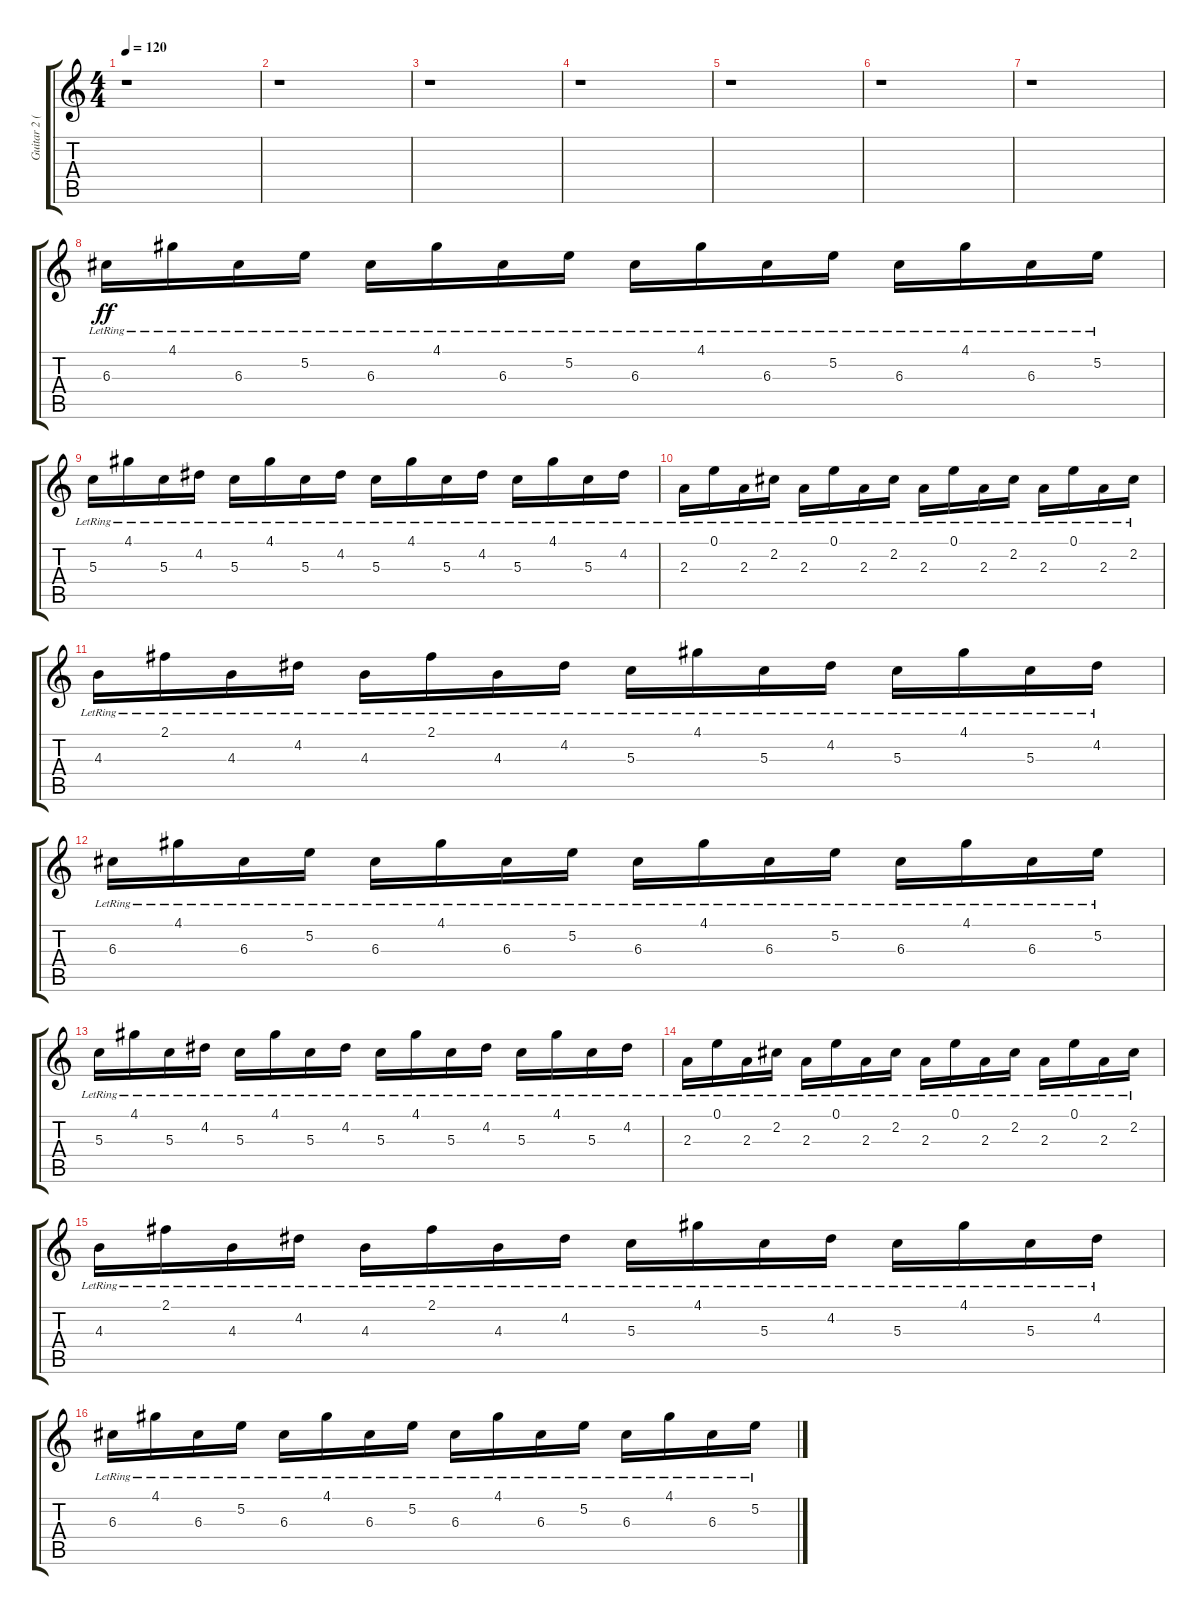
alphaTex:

\track ("Guitar 2 (Acou. St)" "Guitar 2 (") {instrument acousticguitarsteel}
\staff {score tabs}
\tuning (E4 B3 G3 D3 A2 E2) {hide}
\ts (4 4)
\tempo 120
\clef g2
\ks c
r.1{dy ff} |
r.1 |
r.1 |
r.1 |
r.1 |
r.1 |
r.1 |
6.3{lr}.16{instrument acousticguitarsteel} 4.1{lr}.16 6.3{lr}.16 5.2{lr}.16 6.3{lr}.16 4.1{lr}.16 6.3{lr}.16 5.2{lr}.16 6.3{lr}.16 4.1{lr}.16 6.3{lr}.16 5.2{lr}.16 6.3{lr}.16 4.1{lr}.16 6.3{lr}.16 5.2{lr}.16 |
5.3{lr}.16 4.1{lr}.16 5.3{lr}.16 4.2{lr}.16 5.3{lr}.16 4.1{lr}.16 5.3{lr}.16 4.2{lr}.16 5.3{lr}.16 4.1{lr}.16 5.3{lr}.16 4.2{lr}.16 5.3{lr}.16 4.1{lr}.16 5.3{lr}.16 4.2{lr}.16 |
2.3{lr}.16 0.1{lr}.16 2.3{lr}.16 2.2{lr}.16 2.3{lr}.16 0.1{lr}.16 2.3{lr}.16 2.2{lr}.16 2.3{lr}.16 0.1{lr}.16 2.3{lr}.16 2.2{lr}.16 2.3{lr}.16 0.1{lr}.16 2.3{lr}.16 2.2{lr}.16 |
4.3{lr}.16 2.1{lr}.16 4.3{lr}.16 4.2{lr}.16 4.3{lr}.16 2.1{lr}.16 4.3{lr}.16 4.2{lr}.16 5.3{lr}.16 4.1{lr}.16 5.3{lr}.16 4.2{lr}.16 5.3{lr}.16 4.1{lr}.16 5.3{lr}.16 4.2{lr}.16 |
6.3{lr}.16 4.1{lr}.16 6.3{lr}.16 5.2{lr}.16 6.3{lr}.16 4.1{lr}.16 6.3{lr}.16 5.2{lr}.16 6.3{lr}.16 4.1{lr}.16 6.3{lr}.16 5.2{lr}.16 6.3{lr}.16 4.1{lr}.16 6.3{lr}.16 5.2{lr}.16 |
5.3{lr}.16 4.1{lr}.16 5.3{lr}.16 4.2{lr}.16 5.3{lr}.16 4.1{lr}.16 5.3{lr}.16 4.2{lr}.16 5.3{lr}.16 4.1{lr}.16 5.3{lr}.16 4.2{lr}.16 5.3{lr}.16 4.1{lr}.16 5.3{lr}.16 4.2{lr}.16 |
2.3{lr}.16 0.1{lr}.16 2.3{lr}.16 2.2{lr}.16 2.3{lr}.16 0.1{lr}.16 2.3{lr}.16 2.2{lr}.16 2.3{lr}.16 0.1{lr}.16 2.3{lr}.16 2.2{lr}.16 2.3{lr}.16 0.1{lr}.16 2.3{lr}.16 2.2{lr}.16 |
4.3{lr}.16 2.1{lr}.16 4.3{lr}.16 4.2{lr}.16 4.3{lr}.16 2.1{lr}.16 4.3{lr}.16 4.2{lr}.16 5.3{lr}.16 4.1{lr}.16 5.3{lr}.16 4.2{lr}.16 5.3{lr}.16 4.1{lr}.16 5.3{lr}.16 4.2{lr}.16 |
6.3{lr}.16 4.1{lr}.16 6.3{lr}.16 5.2{lr}.16 6.3{lr}.16 4.1{lr}.16 6.3{lr}.16 5.2{lr}.16 6.3{lr}.16 4.1{lr}.16 6.3{lr}.16 5.2{lr}.16 6.3{lr}.16 4.1{lr}.16 6.3{lr}.16 5.2{lr}.16
